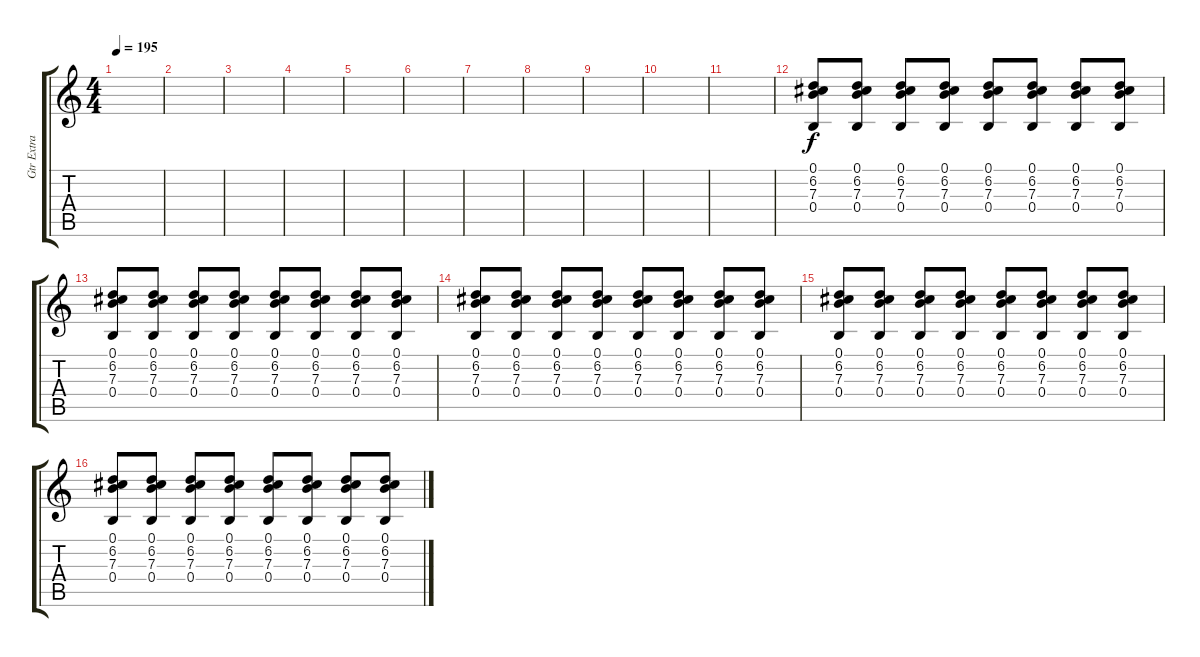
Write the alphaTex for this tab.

\track ("Gtr Extra" "Gtr Extra") {instrument electricguitarclean}
\staff {score tabs}
\tuning (Db4 Ab3 E3 B2 Gb2 B1) {hide}
\ts (4 4)
\tempo 195
\clef g2
\ks c
|
|
|
|
|
|
|
|
|
|
|
(0.1 6.2 7.3 0.4).8 (0.1 6.2 7.3 0.4).8 (0.1 6.2 7.3 0.4).8 (0.1 6.2 7.3 0.4).8 (0.1 6.2 7.3 0.4).8 (0.1 6.2 7.3 0.4).8 (0.1 6.2 7.3 0.4).8 (0.1 6.2 7.3 0.4).8 |
(0.1 6.2 7.3 0.4).8 (0.1 6.2 7.3 0.4).8 (0.1 6.2 7.3 0.4).8 (0.1 6.2 7.3 0.4).8 (0.1 6.2 7.3 0.4).8 (0.1 6.2 7.3 0.4).8 (0.1 6.2 7.3 0.4).8 (0.1 6.2 7.3 0.4).8 |
(0.1 6.2 7.3 0.4).8 (0.1 6.2 7.3 0.4).8 (0.1 6.2 7.3 0.4).8 (0.1 6.2 7.3 0.4).8 (0.1 6.2 7.3 0.4).8 (0.1 6.2 7.3 0.4).8 (0.1 6.2 7.3 0.4).8 (0.1 6.2 7.3 0.4).8 |
(0.1 6.2 7.3 0.4).8 (0.1 6.2 7.3 0.4).8 (0.1 6.2 7.3 0.4).8 (0.1 6.2 7.3 0.4).8 (0.1 6.2 7.3 0.4).8 (0.1 6.2 7.3 0.4).8 (0.1 6.2 7.3 0.4).8 (0.1 6.2 7.3 0.4).8 |
(0.1 6.2 7.3 0.4).8 (0.1 6.2 7.3 0.4).8 (0.1 6.2 7.3 0.4).8 (0.1 6.2 7.3 0.4).8 (0.1 6.2 7.3 0.4).8 (0.1 6.2 7.3 0.4).8 (0.1 6.2 7.3 0.4).8 (0.1 6.2 7.3 0.4).8
